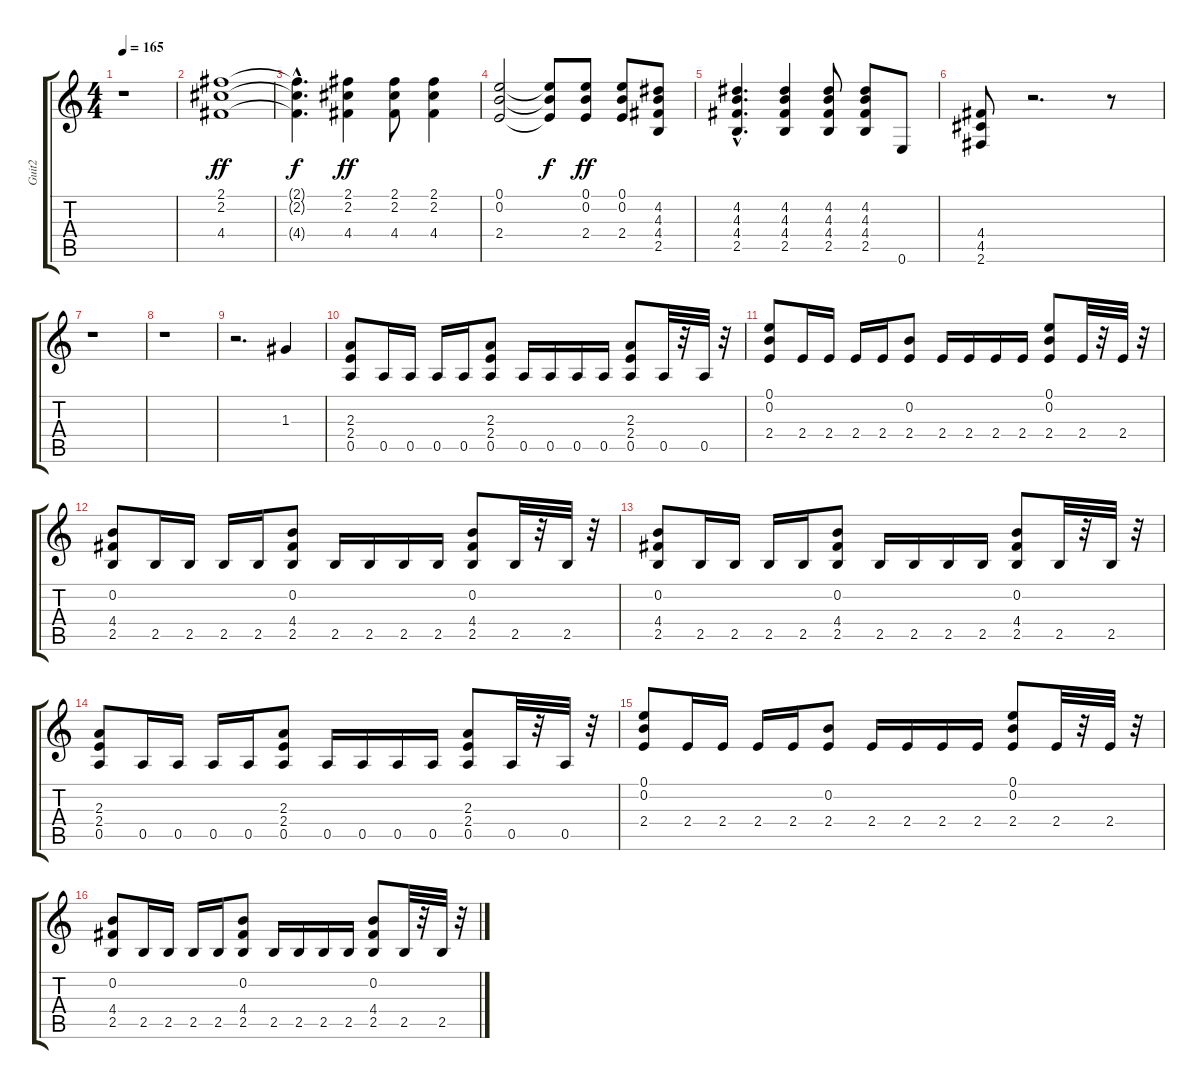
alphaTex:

\track ("Guit2" "Guit2") {instrument distortionguitar}
\staff {score tabs}
\tuning (E4 B3 G3 D3 A2 E2) {hide}
\ts (4 4)
\tempo 165
\clef g2
\ks c
r.1{dy ff} |
(2.1 2.2 4.4).1 |
(2.1{hac t} 2.2{hac t} 4.4{hac t}).4{d dy f} (2.1 2.2 4.4).4{dy ff} (2.1 2.2 4.4).8 (2.1 2.2 4.4).4 |
(0.1 0.2 2.4).2 (0.1{t} 0.2{t} 2.4{t}).8{dy f} (0.1 0.2 2.4).8{dy ff} (0.1 0.2 2.4).8 (4.2 4.3 4.4 2.5).8 |
(4.2{hac} 4.3{hac} 4.4{hac} 2.5{hac}).4{d} (4.2 4.3 4.4 2.5).4 (4.2 4.3 4.4 2.5).8 (4.2 4.3 4.4 2.5).8 0.6.8 |
(4.4 4.5 2.6).8 r.2{d} r.8 |
r.1 |
r.1 |
r.2{d} 1.3.4 |
(2.3 2.4 0.5).8 0.5.16 0.5.16 0.5.16 0.5.16 (2.3 2.4 0.5).8 0.5.16 0.5.16 0.5.16 0.5.16 (2.3 2.4 0.5).8 0.5.32 r.32 0.5.32 r.32 |
(0.1 0.2 2.4).8 2.4.16 2.4.16 2.4.16 2.4.16 (0.2 2.4).8 2.4.16 2.4.16 2.4.16 2.4.16 (0.1 0.2 2.4).8 2.4.32 r.32 2.4.32 r.32 |
(0.2 4.4 2.5).8 2.5.16 2.5.16 2.5.16 2.5.16 (0.2 4.4 2.5).8 2.5.16 2.5.16 2.5.16 2.5.16 (0.2 4.4 2.5).8 2.5.32 r.32 2.5.32 r.32 |
(0.2 4.4 2.5).8 2.5.16 2.5.16 2.5.16 2.5.16 (0.2 4.4 2.5).8 2.5.16 2.5.16 2.5.16 2.5.16 (0.2 4.4 2.5).8 2.5.32 r.32 2.5.32 r.32 |
(2.3 2.4 0.5).8 0.5.16 0.5.16 0.5.16 0.5.16 (2.3 2.4 0.5).8 0.5.16 0.5.16 0.5.16 0.5.16 (2.3 2.4 0.5).8 0.5.32 r.32 0.5.32 r.32 |
(0.1 0.2 2.4).8 2.4.16 2.4.16 2.4.16 2.4.16 (0.2 2.4).8 2.4.16 2.4.16 2.4.16 2.4.16 (0.1 0.2 2.4).8 2.4.32 r.32 2.4.32 r.32 |
(0.2 4.4 2.5).8 2.5.16 2.5.16 2.5.16 2.5.16 (0.2 4.4 2.5).8 2.5.16 2.5.16 2.5.16 2.5.16 (0.2 4.4 2.5).8 2.5.32 r.32 2.5.32 r.32
